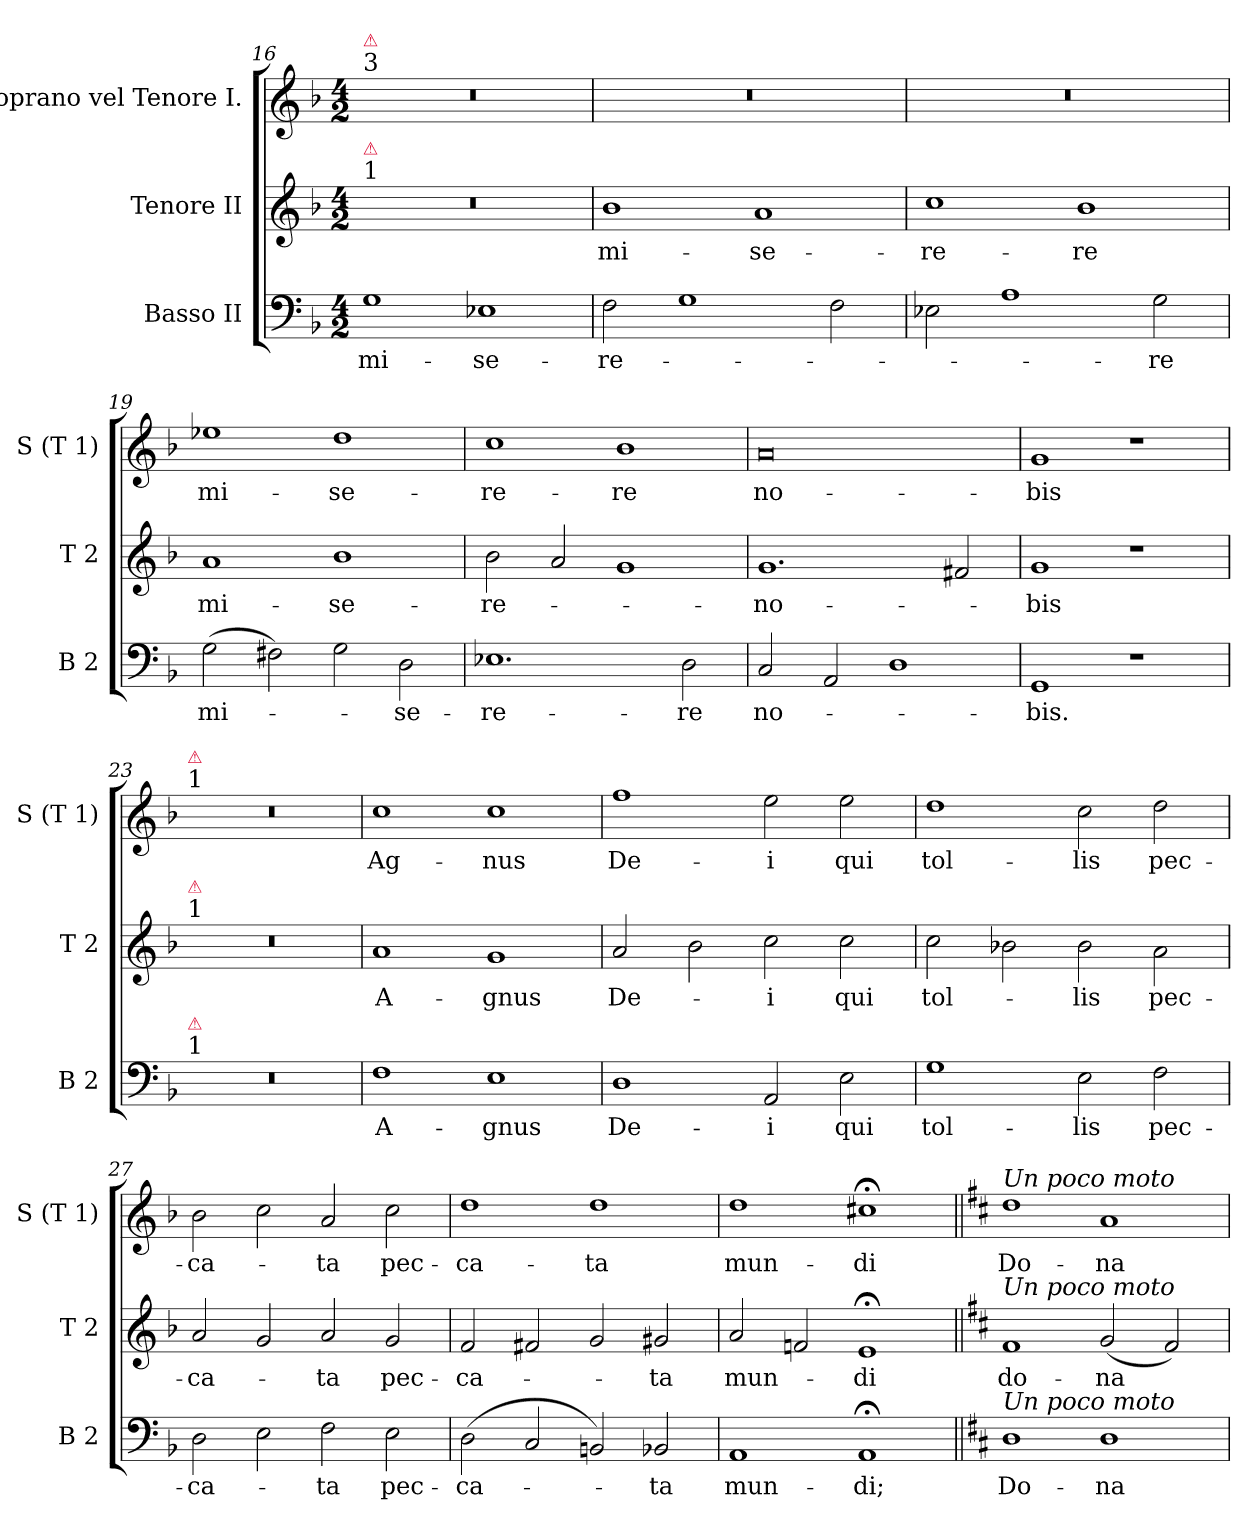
**kern	**text	**kern	**text	**kern	**text
*part3	*part3	*part2	*part2	*part1	*part1
*staff3	*staff3	*staff2	*staff2	*staff1	*staff1
*I"Basso II	*	*I"Tenore II	*	*I"Soprano vel Tenore I.	*
*I'B 2	*	*I'T 2	*	*I'S (T 1)	*
*clefF4	*	*clefG2	*	*clefG2	*
*k[b-]	*	*k[b-]	*	*k[b-]	*
*M4/2	*	*M4/2	*	*M4/2	*
=16	=16	=16	=16	=16	=16
!	!	!	!	!LO:TX:a:t=3	!
!	!	!	!	!LO:TX:a:color=crimson:t=⚠	!
!	!	!LO:TX:a:t=1	!	!	!
!	!	!LO:TX:a:color=crimson:t=⚠	!	!	!
1G	mi-	0r	.	0r	.
1E-X	-se-	.	.	.	.
=17	=17	=17	=17	=17	=17
2F\	-re-	1b-	mi-	0r	.
1G	.	.	.	.	.
.	.	1a	-se-	.	.
2F\	.	.	.	.	.
=18	=18	=18	=18	=18	=18
2E-X\	.	1cc	-re-	0r	.
1A	.	.	.	.	.
.	.	1b-	-re	.	.
2G\	-re	.	.	.	.
=19	=19	=19	=19	=19	=19
(>2G\	mi-	1a	mi-	1ee-X	mi-
2F#X\)	.	.	.	.	.
2G\	.	1b-	-se-	1dd	-se-
2D\	-se-	.	.	.	.
=20	=20	=20	=20	=20	=20
1.E-X	-re-	2b-\	-re-	1cc	-re-
.	.	2a/	.	.	.
.	.	1g/	.	1b-	-re
2D\	-re	.	.	.	.
=21	=21	=21	=21	=21	=21
2C/	no-	1.g	no-	0a	no-
2AA/	.	.	.	.	.
1D	.	.	.	.	.
.	.	2f#X/	.	.	.
=22	=22	=22	=22	=22	=22
1GG	-bis.	1g	-bis	1g	-bis
1r	.	1r	.	1r	.
=23	=23	=23	=23	=23	=23
!	!	!	!	!LO:TX:a:t=1	!
!	!	!	!	!LO:TX:a:color=crimson:t=⚠	!
!	!	!LO:TX:a:t=1	!	!	!
!	!	!LO:TX:a:color=crimson:t=⚠	!	!	!
!LO:TX:a:t=1	!	!	!	!	!
!LO:TX:a:color=crimson:t=⚠	!	!	!	!	!
0r	.	0r	.	0r	.
=24	=24	=24	=24	=24	=24
1F	A-	1a	A-	1cc	Ag-
1E	-gnus	1g	-gnus	1cc	-nus
=25	=25	=25	=25	=25	=25
1D	De-	2a/	De-	1ff	De-
.	.	2b-\	.	.	.
2AA/	-i	2cc\	-i	2ee\	-i
2E\	qui	2cc\	qui	2ee\	qui
=26	=26	=26	=26	=26	=26
1G	tol-	2cc\	tol-	1dd	tol-
.	.	2b-X\	.	.	.
2E\	-lis	2b-\	-lis	2cc\	-lis
2F\	pec-	2a\	pec-	2dd\	pec-
=27	=27	=27	=27	=27	=27
2D\	-ca-	2a/	-ca-	2b-\	-ca-
2E\	.	2g/	.	2cc\	.
2F\	-ta	2a/	-ta	2a/	-ta
2E\	pec-	2g/	pec-	2cc\	pec-
=28	=28	=28	=28	=28	=28
(>2D\	-ca-	2f/	-ca-	1dd	-ca-
2C/	.	2f#X/	.	.	.
2BBn/)	.	2g/	.	1dd	-ta
2BB-X/	-ta	2g#X/	-ta	.	.
=29	=29	=29	=29	=29	=29
1AA	mun-	2a/	mun-	1dd	mun-
.	.	2fn/	.	.	.
1AA;<	-di;	1e;<	-di	1cc#X;<	-di
=30||	=30||	=30||	=30||	=30||	=30||
*k[f#c#]	*	*k[f#c#]	*	*k[f#c#]	*
!	!	!	!	!LO:TX:a:i:t=Un poco moto	!
!	!	!LO:TX:a:i:t=Un poco moto	!	!	!
!LO:TX:a:i:t=Un poco moto	!	!	!	!	!
1D	Do-	1f#	do-	1dd	Do-
1D	-na	(>2g/	-na	1a	-na
.	.	2f#/)	.	.	.
=	=	=	=	=	=
*-	*-	*-	*-	*-	*-
